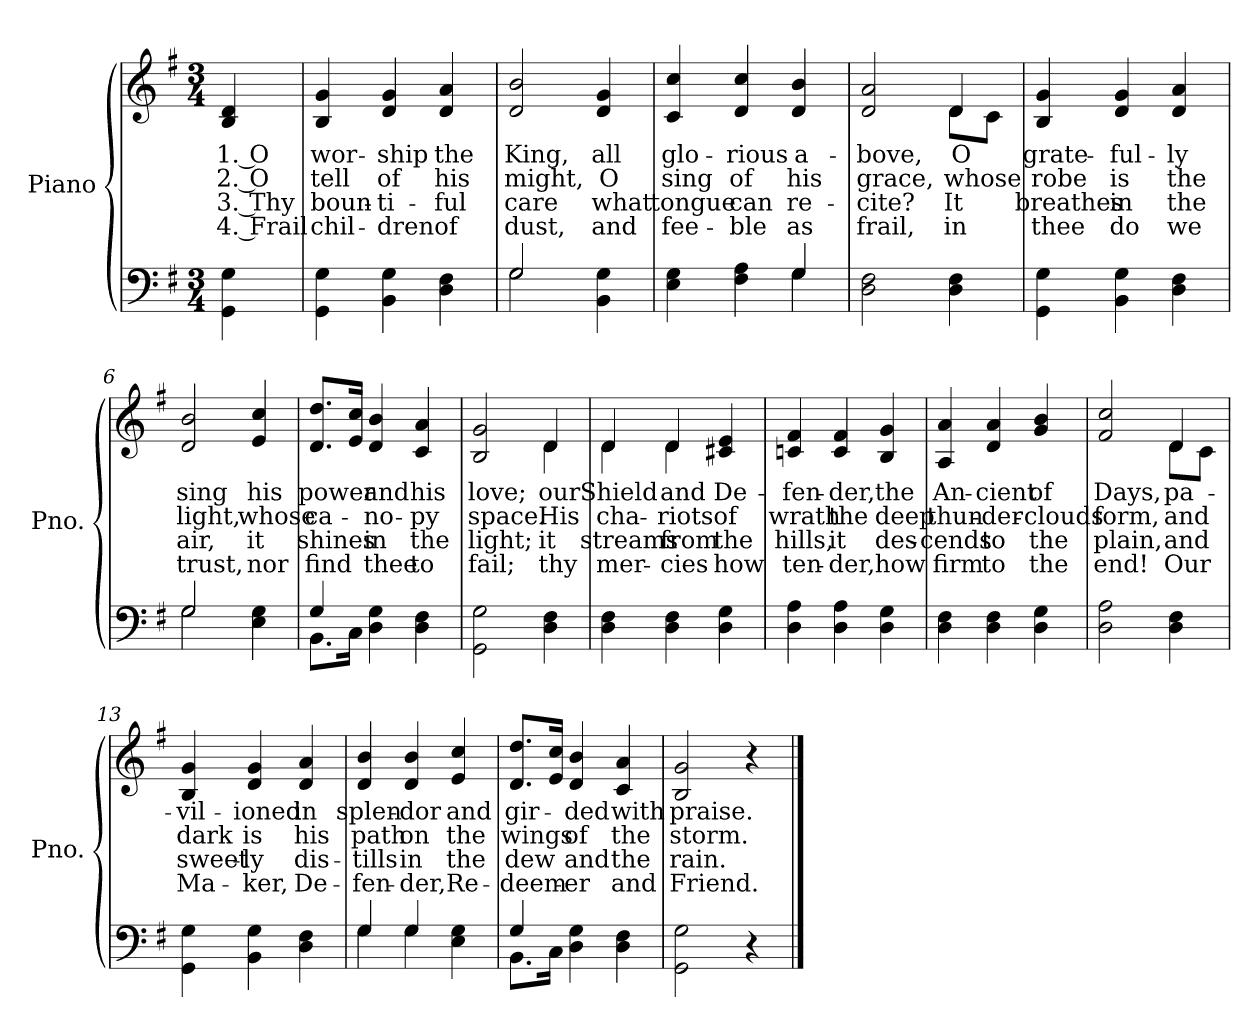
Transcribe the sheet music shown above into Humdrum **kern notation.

**kern	**kern	**text	**text	**text	**text
*part2	*part1	*part1	*part1	*part1	*part1
*staff2	*staff1	*staff1	*staff1	*staff1	*staff1
*I"Piano	*I"Piano	*	*	*	*
*I'Pno.	*I'Pno.	*	*	*	*
!!LO:PB:g=z
*clefF4	*clefG2	*	*	*	*
*k[f#]	*k[f#]	*	*	*	*
*G:	*G:	*	*	*	*
*M3/4	*M3/4	*	*	*	*
=	=	=	=	=	=
!	!	!LO:LY:b:color=#000000	!LO:LY:b:color=#000000	!LO:LY:b:color=#000000	!LO:LY:b:color=#000000
4GGi\ 4Gi	4Bi/ 4di	1. O	2. O	3. Thy	4. Frail
=1	=1	=1	=1	=1	=1
!	!	!LO:LY:b:color=#000000	!LO:LY:b:color=#000000	!LO:LY:b:color=#000000	!LO:LY:b:color=#000000
4GGi\ 4Gi	4Bi/ 4gi	wor-	tell	boun-	-chil-
!	!	!LO:LY:b:color=#000000	!LO:LY:b:color=#000000	!LO:LY:b:color=#000000	!LO:LY:b:color=#000000
4BBi\ 4Gi	4di/ 4gi	-ship	of	-ti-	-dren
!	!	!LO:LY:b:color=#000000	!LO:LY:b:color=#000000	!LO:LY:b:color=#000000	!LO:LY:b:color=#000000
4Di\ 4F#i	4di/ 4ai	the	his	ful	of
=2	=2	=2	=2	=2	=2
*^	*	*	*	*	*
!	!	!	!LO:LY:b:color=#000000	!LO:LY:b:color=#000000	!LO:LY:b:color=#000000	!LO:LY:b:color=#000000
2Gi/	2Gi\	2di/ 2bi	King,	might,	care	dust,
!	!	!	!LO:LY:b:color=#000000	!LO:LY:b:color=#000000	!LO:LY:b:color=#000000	!LO:LY:b:color=#000000
4BBi\ 4Gi	4ryy	4di/ 4gi	all	O	what	and
=3	=3	=3	=3	=3	=3	=3
!	!	!	!LO:LY:b:color=#000000	!LO:LY:b:color=#000000	!LO:LY:b:color=#000000	!LO:LY:b:color=#000000
4Ei\ 4Gi	2ryy	4ci/ 4cci	glo-	sing	tongue	fee-
!	!	!	!LO:LY:b:color=#000000	!LO:LY:b:color=#000000	!LO:LY:b:color=#000000	!LO:LY:b:color=#000000
4F#i\ 4Ai	.	4di/ 4cci	-rious	of	-can	ble
!	!	!	!LO:LY:b:color=#000000	!LO:LY:b:color=#000000	!LO:LY:b:color=#000000	!LO:LY:b:color=#000000
4Gi/	4Gi\	4di/ 4bi	a-	his	re-	-as
=4	=4	=4	=4	=4	=4	=4
!	!	!	!LO:LY:b:color=#000000	!LO:LY:b:color=#000000	!LO:LY:b:color=#000000	!LO:LY:b:color=#000000
*v	*v	*^	*	*	*	*
2Di\ 2F#i	2di/ 2ai	2ryy	-bove,	grace,	cite?	frail,
!	!	!	!LO:LY:b:color=#000000	!LO:LY:b:color=#000000	!LO:LY:b:color=#000000	!LO:LY:b:color=#000000
4Di\ 4F#i	4di/	8di\L	O	whose	It	in
.	.	8ci\J	.	.	.	.
!!LO:LB:g=z
=5	=5	=5	=5	=5	=5	=5
!	!	!	!LO:LY:b:color=#000000	!LO:LY:b:color=#000000	!LO:LY:b:color=#000000	!LO:LY:b:color=#000000
*	*v	*v	*	*	*	*
4GGi\ 4Gi	4Bi/ 4gi	grate-	robe	breathes	thee
!	!	!LO:LY:b:color=#000000	!LO:LY:b:color=#000000	!LO:LY:b:color=#000000	!LO:LY:b:color=#000000
4BBi\ 4Gi	4di/ 4gi	-ful-	is	in	do
!	!	!LO:LY:b:color=#000000	!LO:LY:b:color=#000000	!LO:LY:b:color=#000000	!LO:LY:b:color=#000000
4Di\ 4F#i	4di/ 4ai	-ly	the	the	we
=6	=6	=6	=6	=6	=6
*^	*	*	*	*	*
!	!	!	!LO:LY:b:color=#000000	!LO:LY:b:color=#000000	!LO:LY:b:color=#000000	!LO:LY:b:color=#000000
2Gi/	2Gi\	2di/ 2bi	sing	light,	air,	trust,
!	!	!	!LO:LY:b:color=#000000	!LO:LY:b:color=#000000	!LO:LY:b:color=#000000	!LO:LY:b:color=#000000
4Ei\ 4Gi	4ryy	4ei/ 4cci	his	whose	it	nor
=7	=7	=7	=7	=7	=7	=7
!	!	!	!LO:LY:b:color=#000000	!LO:LY:b:color=#000000	!LO:LY:b:color=#000000	!LO:LY:b:color=#000000
4Gi/	8.BBi\L	8.di/ 8.ddiL	power	ca-	shines	find
.	16Ci\J	16ei/ 16cciJ	.	.	.	.
!	!	!	!LO:LY:b:color=#000000	!LO:LY:b:color=#000000	!LO:LY:b:color=#000000	!LO:LY:b:color=#000000
4Di\ 4Gi	4ryy	4di/ 4bi	and	-no-	in	thee
!	!	!	!LO:LY:b:color=#000000	!LO:LY:b:color=#000000	!LO:LY:b:color=#000000	!LO:LY:b:color=#000000
4Di\ 4F#i	4ryy	4ci/ 4ai	his	-py	the	to
=8	=8	=8	=8	=8	=8	=8
!	!	!	!LO:LY:b:color=#000000	!LO:LY:b:color=#000000	!LO:LY:b:color=#000000	!LO:LY:b:color=#000000
*v	*v	*^	*	*	*	*
2GGi\ 2Gi	2Bi/ 2gi	2ryy	love;	space.	light;	fail;
!	!	!	!LO:LY:b:color=#000000	!LO:LY:b:color=#000000	!LO:LY:b:color=#000000	!LO:LY:b:color=#000000
4Di\ 4F#i	4di/	4di\	our	His	it	thy
=9	=9	=9	=9	=9	=9	=9
!	!	!	!LO:LY:b:color=#000000	!LO:LY:b:color=#000000	!LO:LY:b:color=#000000	!LO:LY:b:color=#000000
4Di\ 4F#i	4di/	4di\	Shield	cha-	streams	mer-
!	!	!	!LO:LY:b:color=#000000	!LO:LY:b:color=#000000	!LO:LY:b:color=#000000	!LO:LY:b:color=#000000
4Di\ 4F#i	4di/	4di\	and	-riots	-from	cies
!	!	!	!LO:LY:b:color=#000000	!LO:LY:b:color=#000000	!LO:LY:b:color=#000000	!LO:LY:b:color=#000000
4Di\ 4Gi	4c#Xi/ 4ei	4ryy	De-	of	the	how
!!LO:LB:g=z
=10	=10	=10	=10	=10	=10	=10
!	!	!	!LO:LY:b:color=#000000	!LO:LY:b:color=#000000	!LO:LY:b:color=#000000	!LO:LY:b:color=#000000
*	*v	*v	*	*	*	*
4Di\ 4Ai	4cni/ 4f#i	-fen-	wrath	hills,	ten-
!	!	!LO:LY:b:color=#000000	!LO:LY:b:color=#000000	!LO:LY:b:color=#000000	!LO:LY:b:color=#000000
4Di\ 4Ai	4ci/ 4f#i	-der,	the	-it	der,
!	!	!LO:LY:b:color=#000000	!LO:LY:b:color=#000000	!LO:LY:b:color=#000000	!LO:LY:b:color=#000000
4Di\ 4Gi	4Bi/ 4gi	the	deep	des-	-how
=11	=11	=11	=11	=11	=11
!	!	!LO:LY:b:color=#000000	!LO:LY:b:color=#000000	!LO:LY:b:color=#000000	!LO:LY:b:color=#000000
4Di\ 4F#i	4Ai/ 4ai	An-	thun-	cends	firm
!	!	!LO:LY:b:color=#000000	!LO:LY:b:color=#000000	!LO:LY:b:color=#000000	!LO:LY:b:color=#000000
4Di\ 4F#i	4di/ 4ai	-cient	-der-	to	to
!	!	!LO:LY:b:color=#000000	!LO:LY:b:color=#000000	!LO:LY:b:color=#000000	!LO:LY:b:color=#000000
4Di\ 4Gi	4gi/ 4bi	of	-clouds	the	the
=12	=12	=12	=12	=12	=12
!	!	!LO:LY:b:color=#000000	!LO:LY:b:color=#000000	!LO:LY:b:color=#000000	!LO:LY:b:color=#000000
*	*^	*	*	*	*
2Di\ 2Ai	2f#i/ 2cci	2ryy	Days,	form,	plain,	end!
!	!	!	!LO:LY:b:color=#000000	!LO:LY:b:color=#000000	!LO:LY:b:color=#000000	!LO:LY:b:color=#000000
4Di\ 4F#i	4di/	8di\L	pa-	and	and	Our
.	.	8ci\J	.	.	.	.
!!LO:PB:g=z
=13	=13	=13	=13	=13	=13	=13
!	!	!	!LO:LY:b:color=#000000	!LO:LY:b:color=#000000	!LO:LY:b:color=#000000	!LO:LY:b:color=#000000
*	*v	*v	*	*	*	*
4GGi\ 4Gi	4Bi/ 4gi	-vil-	dark	sweet-	-Ma-
!	!	!LO:LY:b:color=#000000	!LO:LY:b:color=#000000	!LO:LY:b:color=#000000	!LO:LY:b:color=#000000
4BBi\ 4Gi	4di/ 4gi	-ioned	is	-ly	ker,
!	!	!LO:LY:b:color=#000000	!LO:LY:b:color=#000000	!LO:LY:b:color=#000000	!LO:LY:b:color=#000000
4Di\ 4F#i	4di/ 4ai	in	his	dis-	-De-
=14	=14	=14	=14	=14	=14
*^	*	*	*	*	*
!	!	!	!LO:LY:b:color=#000000	!LO:LY:b:color=#000000	!LO:LY:b:color=#000000	!LO:LY:b:color=#000000
4Gi/	4Gi\	4di/ 4bi	splen-	path	-tills	fen-
!	!	!	!LO:LY:b:color=#000000	!LO:LY:b:color=#000000	!LO:LY:b:color=#000000	!LO:LY:b:color=#000000
4Gi/	4Gi\	4di/ 4bi	-dor	on	-in	der,
!	!	!	!LO:LY:b:color=#000000	!LO:LY:b:color=#000000	!LO:LY:b:color=#000000	!LO:LY:b:color=#000000
4Ei\ 4Gi	4ryy	4ei/ 4cci	and	the	the	Re-
=15	=15	=15	=15	=15	=15	=15
!	!	!	!LO:LY:b:color=#000000	!LO:LY:b:color=#000000	!LO:LY:b:color=#000000	!LO:LY:b:color=#000000
4Gi/	8.BBi\L	8.di/ 8.ddiL	gir-	wings	-dew	deem-
.	16Ci\J	16ei/ 16cciJ	.	.	.	.
!	!	!	!LO:LY:b:color=#000000	!LO:LY:b:color=#000000	!LO:LY:b:color=#000000	!LO:LY:b:color=#000000
4Di\ 4Gi	4ryy	4di/ 4bi	-ded	of	-and	er
!	!	!	!LO:LY:b:color=#000000	!LO:LY:b:color=#000000	!LO:LY:b:color=#000000	!LO:LY:b:color=#000000
4Di\ 4F#i	4ryy	4ci/ 4ai	with	the	the	and
=16	=16	=16	=16	=16	=16	=16
!	!	!	!LO:LY:b:color=#000000	!LO:LY:b:color=#000000	!LO:LY:b:color=#000000	!LO:LY:b:color=#000000
*v	*v	*	*	*	*	*
2GGi\ 2Gi	2Bi/ 2gi	praise.	storm.	rain.	Friend.
4r	4r	.	.	.	.
==	==	==	==	==	==
*-	*-	*-	*-	*-	*-
